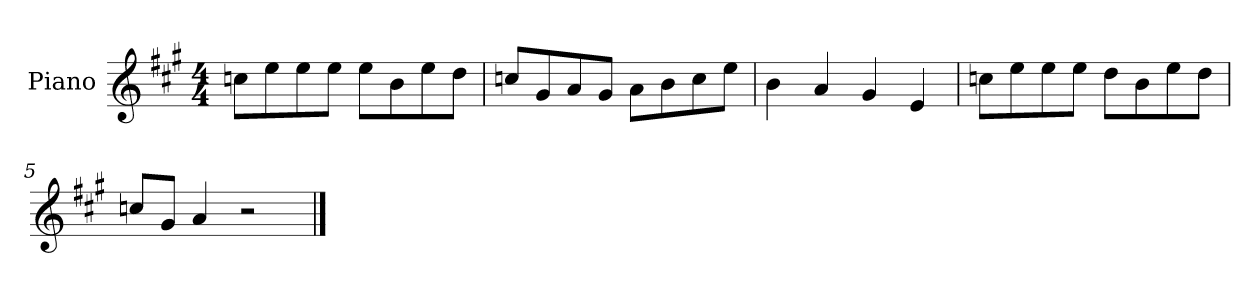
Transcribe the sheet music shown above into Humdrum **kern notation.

**kern
*part1
*staff1
*I"Piano
*I'P-no
*clefG2
*k[f#c#g#]
*M4/4
*MM90
=1
8ccn\L
8ee\
8ee\
8ee\J
8ee\L
8b\
8ee\
8dd\J
=2
8ccn/L
8g#/
8a/
8g#/J
8a\L
8b\
8cc\
8ee\J
=3
4b\
4a/
4g#/
4e/
=4
8ccn\L
8ee\
8ee\
8ee\J
8dd\L
8b\
8ee\
8dd\J
=5
8ccn/L
8g#/J
4a/
2r
==
*-
